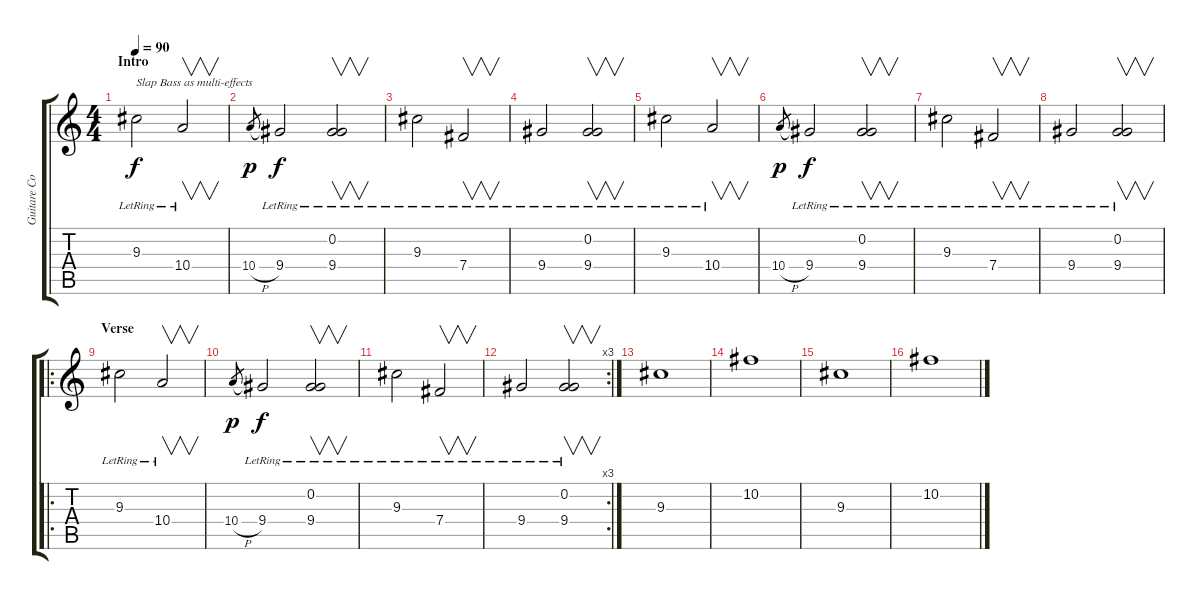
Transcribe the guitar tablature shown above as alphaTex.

\track ("Guitare Couplet" "Guitare Co") {instrument slapbass1}
\staff {score tabs}
\tuning (Db4 Ab3 E3 B2 Gb2 B1) {hide}
\ts (4 4)
\section ("" "Intro")
\tempo 90
\clef g2
\ks c
9.3{lr}.2{txt "Slap Bass as multi-effects" dy f instrument slapbass1} 10.4{lr}.2{v} |
10.4{h}.8{gr dy p} 9.4{lr}.2{dy f} (0.2{lr} 9.4{lr}).2{v} |
9.3{lr}.2 7.4{lr}.2{v} |
9.4{lr}.2 (0.2{lr} 9.4{lr}).2{v} |
9.3{lr}.2 10.4{lr}.2{v} |
10.4{h}.8{gr dy p} 9.4{lr}.2{dy f} (0.2{lr} 9.4{lr}).2{v} |
9.3{lr}.2 7.4{lr}.2{v} |
9.4{lr}.2 (0.2{lr} 9.4{lr}).2{v} |
\ro
\section ("" "Verse")
9.3{lr}.2 10.4{lr}.2{v} |
10.4{h}.8{gr dy p} 9.4{lr}.2{dy f} (0.2{lr} 9.4{lr}).2{v} |
9.3{lr}.2 7.4{lr}.2{v} |
\rc 3
9.4{lr}.2 (0.2{lr} 9.4{lr}).2{v} |
9.3.1 |
10.2.1 |
9.3.1 |
10.2.1
